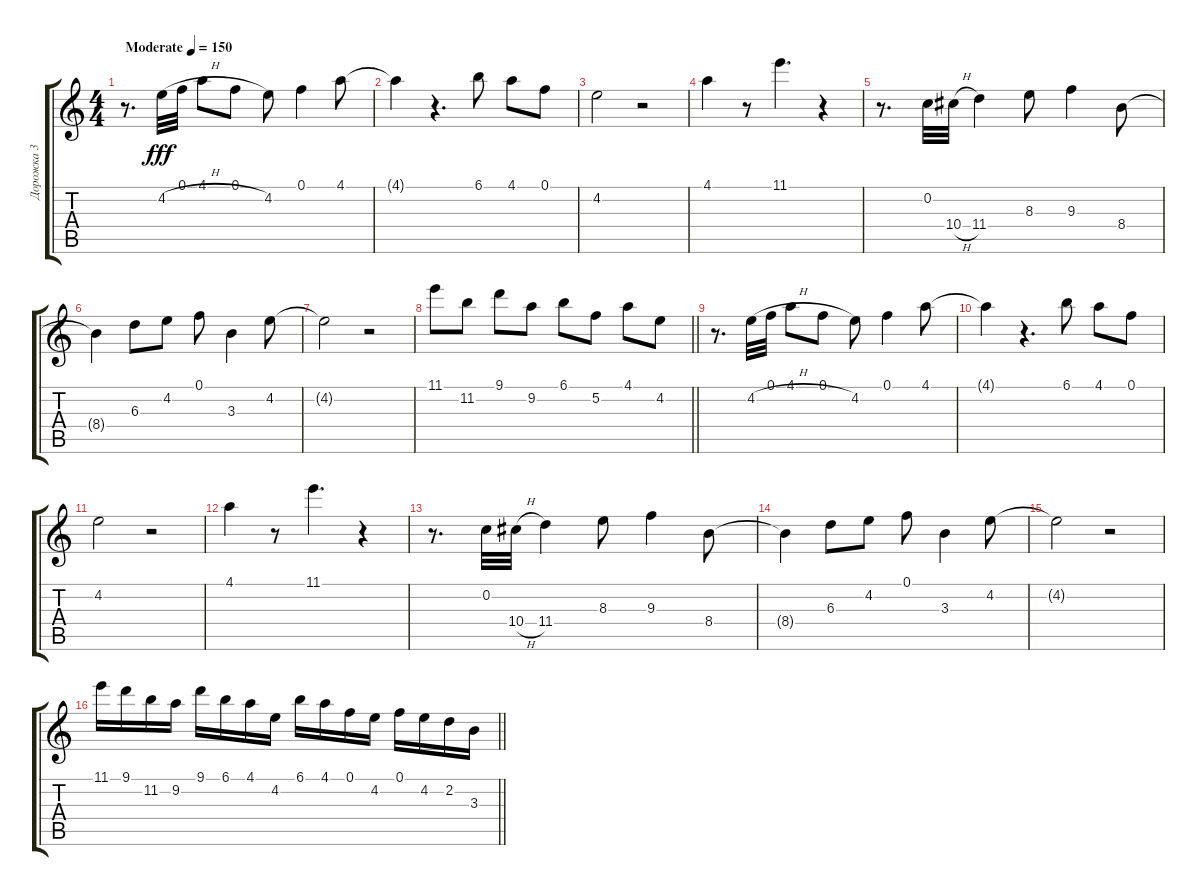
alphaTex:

\track ("Дорожка 3" "Дорожка 3") {instrument electricguitarjazz}
\staff {score tabs}
\tuning (F4 C4 Ab3 Eb3 Bb2 F2) {hide}
\ts (4 4)
\tempo (150 "Moderate")
\clef g2
\ks c
r.8{d dy fff instrument electricguitarjazz} 4.2{h}.32 0.1.32 4.1.8 0.1.8 4.2.8 0.1.4 4.1.8 |
4.1{t}.4 r.4{d} 6.1.8 4.1.8 0.1.8 |
4.2.2 r.2 |
4.1.4 r.8 11.1.4{d} r.4 |
r.8{d} 0.2.32 10.4{h}.32 11.4.4 8.3.8 9.3.4 8.4.8 |
8.4{t}.4 6.3.8 4.2.8 0.1.8 3.3.4 4.2.8 |
4.2{t}.2 r.2 |
\barLineRight lightlight
11.1.8 11.2.8 9.1.8 9.2.8 6.1.8 5.2.8 4.1.8 4.2.8 |
r.8{d} 4.2{h}.32 0.1.32 4.1.8 0.1.8 4.2.8 0.1.4 4.1.8 |
4.1{t}.4 r.4{d} 6.1.8 4.1.8 0.1.8 |
4.2.2 r.2 |
4.1.4 r.8 11.1.4{d} r.4 |
r.8{d} 0.2.32 10.4{h}.32 11.4.4 8.3.8 9.3.4 8.4.8 |
8.4{t}.4 6.3.8 4.2.8 0.1.8 3.3.4 4.2.8 |
4.2{t}.2 r.2 |
\barLineRight lightlight
11.1.16 9.1.16 11.2.16 9.2.16 9.1.16 6.1.16 4.1.16 4.2.16 6.1.16 4.1.16 0.1.16 4.2.16 0.1.16 4.2.16 2.2.16 3.3.16
